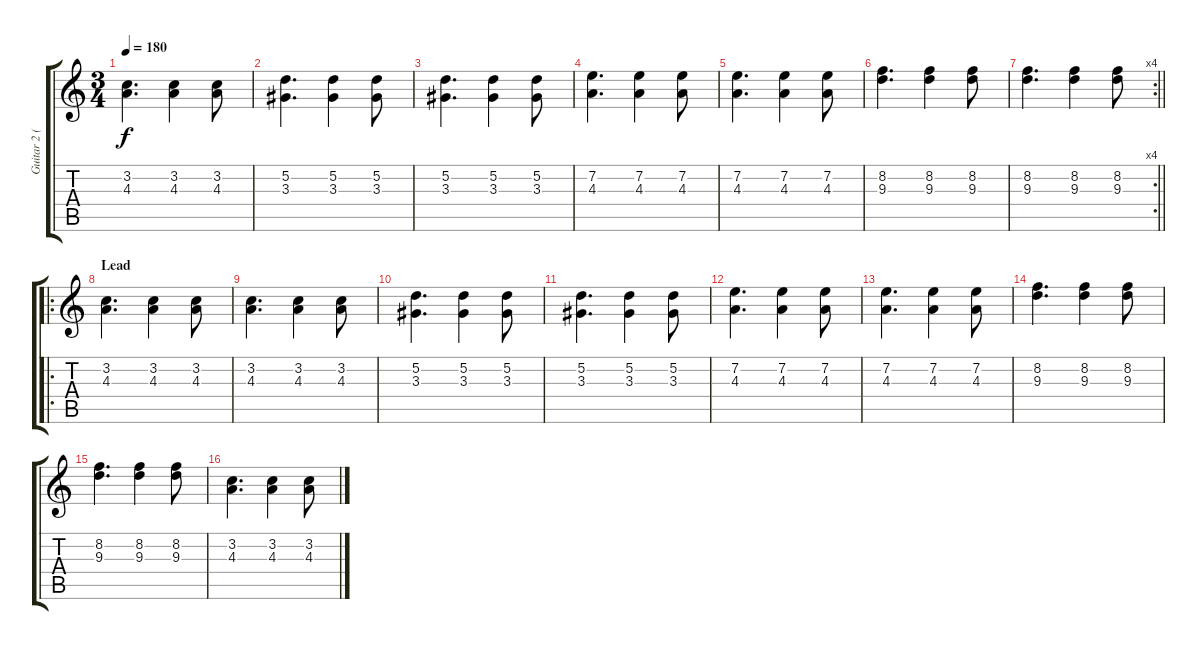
\track ("Guitar 2 (Right)" "Guitar 2 (") {instrument acousticguitarsteel}
\staff {score tabs}
\tuning (D4 A3 F3 C3 G2 D2) {hide}
\ts (3 4)
\tempo 180
\clef g2
\ks c
(3.2 4.3).4{d dy f} (3.2 4.3).4 (3.2 4.3).8 |
(5.2 3.3).4{d} (5.2 3.3).4 (5.2 3.3).8 |
(5.2 3.3).4{d} (5.2 3.3).4 (5.2 3.3).8 |
(7.2 4.3).4{d} (7.2 4.3).4 (7.2 4.3).8 |
(7.2 4.3).4{d} (7.2 4.3).4 (7.2 4.3).8 |
(8.2 9.3).4{d} (8.2 9.3).4 (8.2 9.3).8 |
\rc 4
\barLineRight lightlight
(8.2 9.3).4{d} (8.2 9.3).4 (8.2 9.3).8 |
\ro
\section ("" "Lead")
(3.2 4.3).4{d} (3.2 4.3).4 (3.2 4.3).8 |
(3.2 4.3).4{d} (3.2 4.3).4 (3.2 4.3).8 |
(5.2 3.3).4{d} (5.2 3.3).4 (5.2 3.3).8 |
(5.2 3.3).4{d} (5.2 3.3).4 (5.2 3.3).8 |
(7.2 4.3).4{d} (7.2 4.3).4 (7.2 4.3).8 |
(7.2 4.3).4{d} (7.2 4.3).4 (7.2 4.3).8 |
(8.2 9.3).4{d} (8.2 9.3).4 (8.2 9.3).8 |
(8.2 9.3).4{d} (8.2 9.3).4 (8.2 9.3).8 |
(3.2 4.3).4{d} (3.2 4.3).4 (3.2 4.3).8
